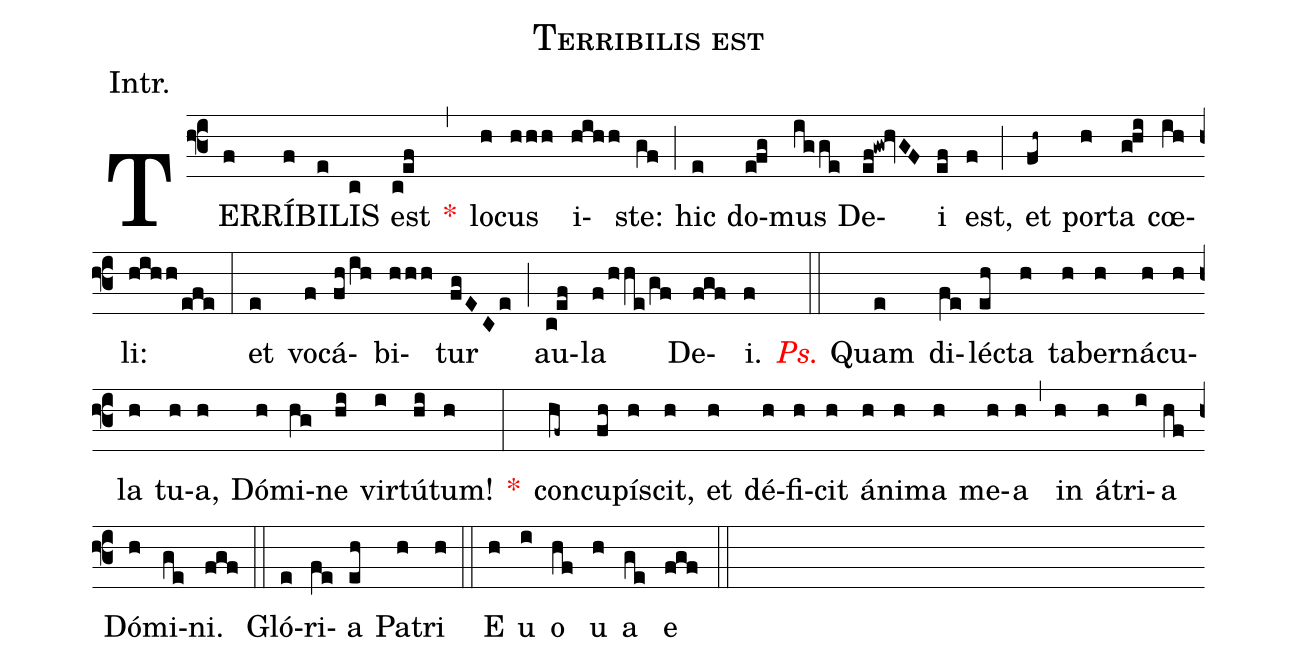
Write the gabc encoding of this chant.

name:Terribilis est;
annotation:Intr.;
mode:II.;
office-part:Introit;
%%
(f3) TER(f)RÍ(f)BI(e)LIS(c) est(c!ef) <v>\red{*}</v>(,) lo(h)cus(hhh) i(hihh)ste:(gf) (;) hic(e) do(e!fg)mus(igge) De(ef!gw!hvGF)i(ef) est,(f) (;) et(fh~) por(h)ta(g!hi) cœ(ih)li:(hihh/efe) (:) et(e) vo(f)cá(fh/ih)bi(hhh)tur(fgECe) (;) au(c!ef)la(f/hhe/gf) De(fgf)i.(f) (::) <v>\redit{Ps.}</v> Quam(e) di(fe)lé(eh)cta(h) ta(h)ber(h)ná(h)cu(h)la(h) tu(h)a,(h) Dó(h)mi(hg)ne(hi) vir(i)tú(hi)tum!(h) <v>\red{*}</v>(:) con(hf~)cu(fh)pí(h)scit,(h) et(h) dé(h)fi(h)cit(h) á(h)ni(h)ma(h) me(h)a(h) (,) in(h) á(h)tri(i)a(hf) Dó(h)mi(ge)ni.(fgf) (::) Gló(e)ri(fe)a(eh) Pa(h)tri(h) (::) E(h) u(i) o(hf) u(h) a(ge) e(fgf) (::)
